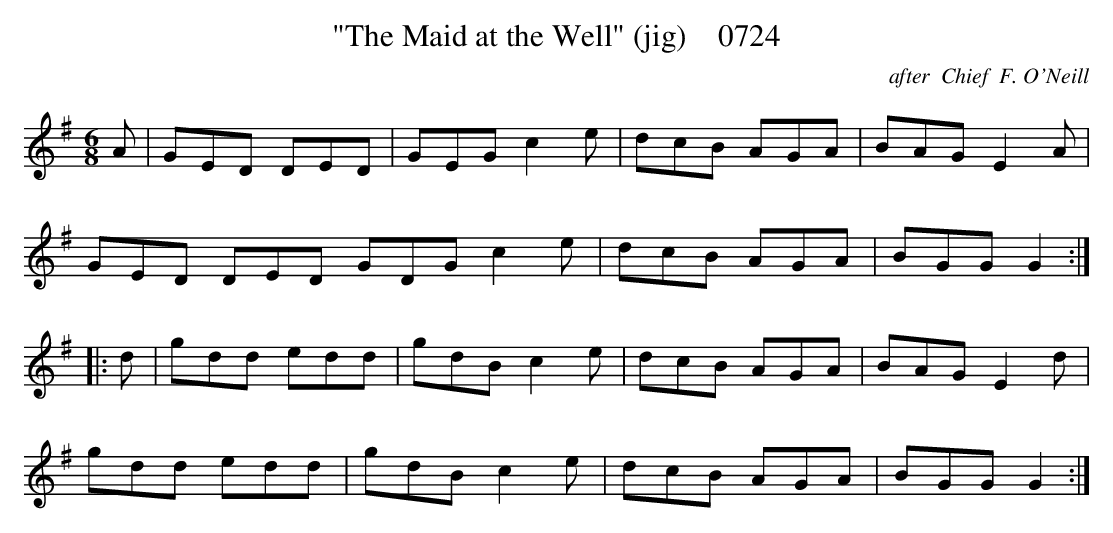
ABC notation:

X:1
T:"The Maid at the Well" (jig)    0724
C:after  Chief  F. O'Neill
BRENNAN June 2003 (HTTP://WWW.SOSYOURMOM.COM)
M:6/8
L:1/8
K:G
A|GED DED|GEG c2e|dcB AGA|BAG E2A|
GED DED GDG c2e|dcB AGA|BGG G2:|
|:d|gdd edd|gdB c2e|dcB AGA|BAG E2d|
gdd edd|gdB c2e|dcB AGA|BGG G2:|
